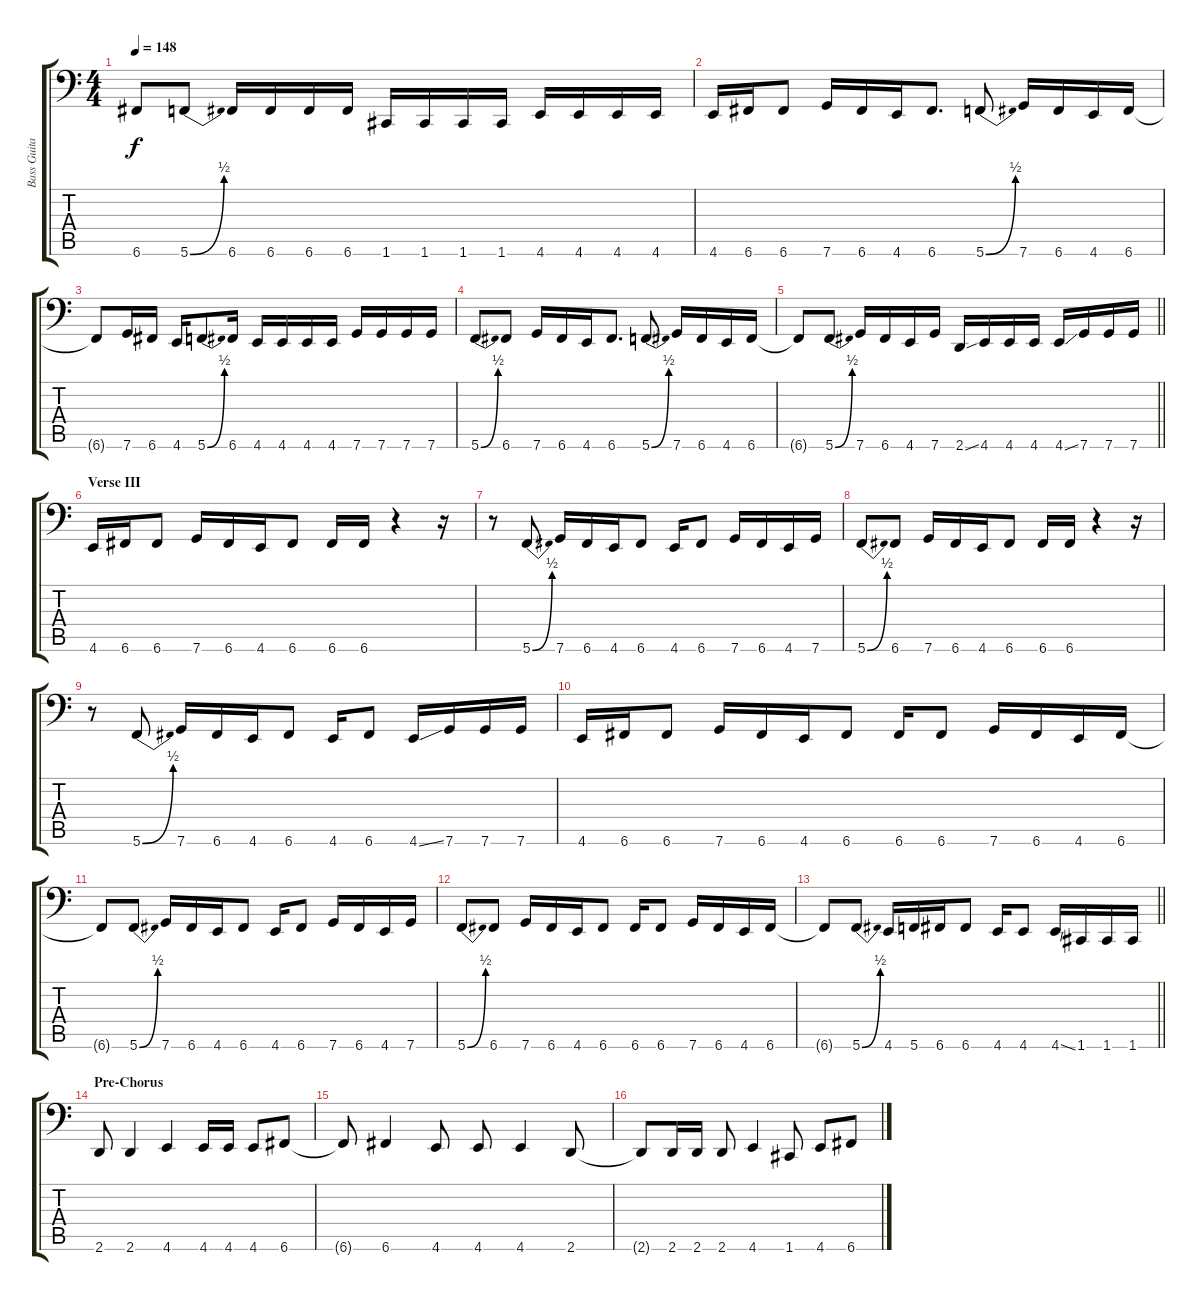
\track ("Bass Guitar" "Bass Guita") {instrument electricbassfinger}
\staff {score tabs}
\tuning (D3 A2 F2 C2 G1 C1) {hide}
\ts (4 4)
\tempo 148
\clef f4
\ks c
6.6{t}.8{dy f} 5.6{be (bend 0 0 60 2)}.8 6.6.16 6.6.16 6.6.16 6.6.16 1.6.16 1.6.16 1.6.16 1.6.16 4.6.16 4.6.16 4.6.16 4.6.16 |
4.6.16 6.6.16 6.6.8 7.6.16 6.6.16 4.6.16 6.6.8{d} 5.6{be (bend 0 0 60 2)}.8 7.6.16 6.6.16 4.6.16 6.6.16 |
6.6{t}.8 7.6.16 6.6.16 4.6.16 5.6{be (bend 0 0 60 2)}.8 6.6.16 4.6.16 4.6.16 4.6.16 4.6.16 7.6.16 7.6.16 7.6.16 7.6.16 |
5.6{be (bend 0 0 60 2)}.8 6.6.8 7.6.16 6.6.16 4.6.16 6.6.8{d} 5.6{be (bend 0 0 60 2)}.8 7.6.16 6.6.16 4.6.16 6.6.16 |
\barLineRight lightlight
6.6{t}.8 5.6{be (bend 0 0 60 2)}.8 7.6.16 6.6.16 4.6.16 7.6.16 2.6{ss}.16 4.6.16 4.6.16 4.6.16 4.6{ss}.16 7.6.16 7.6.16 7.6.16 |
\section ("" "Verse III")
4.6.16 6.6.16 6.6.8 7.6.16 6.6.16 4.6.16 6.6.8 6.6.16 6.6.16 r.4 r.16 |
r.8 5.6{be (bend 0 0 60 2)}.8 7.6.16 6.6.16 4.6.16 6.6.8 4.6.16 6.6.8 7.6.16 6.6.16 4.6.16 7.6.16 |
5.6{be (bend 0 0 60 2)}.8 6.6.8 7.6.16 6.6.16 4.6.16 6.6.8 6.6.16 6.6.16 r.4 r.16 |
r.8 5.6{be (bend 0 0 60 2)}.8 7.6.16 6.6.16 4.6.16 6.6.8 4.6.16 6.6.8 4.6{ss}.16 7.6.16 7.6.16 7.6.16 |
4.6.16 6.6.16 6.6.8 7.6.16 6.6.16 4.6.16 6.6.8 6.6.16 6.6.8 7.6.16 6.6.16 4.6.16 6.6.16 |
6.6{t}.8 5.6{be (bend 0 0 60 2)}.8 7.6.16 6.6.16 4.6.16 6.6.8 4.6.16 6.6.8 7.6.16 6.6.16 4.6.16 7.6.16 |
5.6{be (bend 0 0 60 2)}.8 6.6.8 7.6.16 6.6.16 4.6.16 6.6.8 6.6.16 6.6.8 7.6.16 6.6.16 4.6.16 6.6.16 |
\barLineRight lightlight
6.6{t}.8 5.6{be (bend 0 0 60 2)}.8 4.6.16 5.6.16 6.6.16 6.6.8 4.6.16 4.6.8 4.6{ss}.16 1.6.16 1.6.16 1.6.16 |
\section ("" "Pre-Chorus")
2.6.8 2.6.4 4.6.4 4.6.16 4.6.16 4.6.8 6.6.8 |
6.6{t}.8 6.6.4 4.6.8 4.6.8 4.6.4 2.6.8 |
2.6{t}.8 2.6.16 2.6.16 2.6.8 4.6.4 1.6.8 4.6.8 6.6.8
